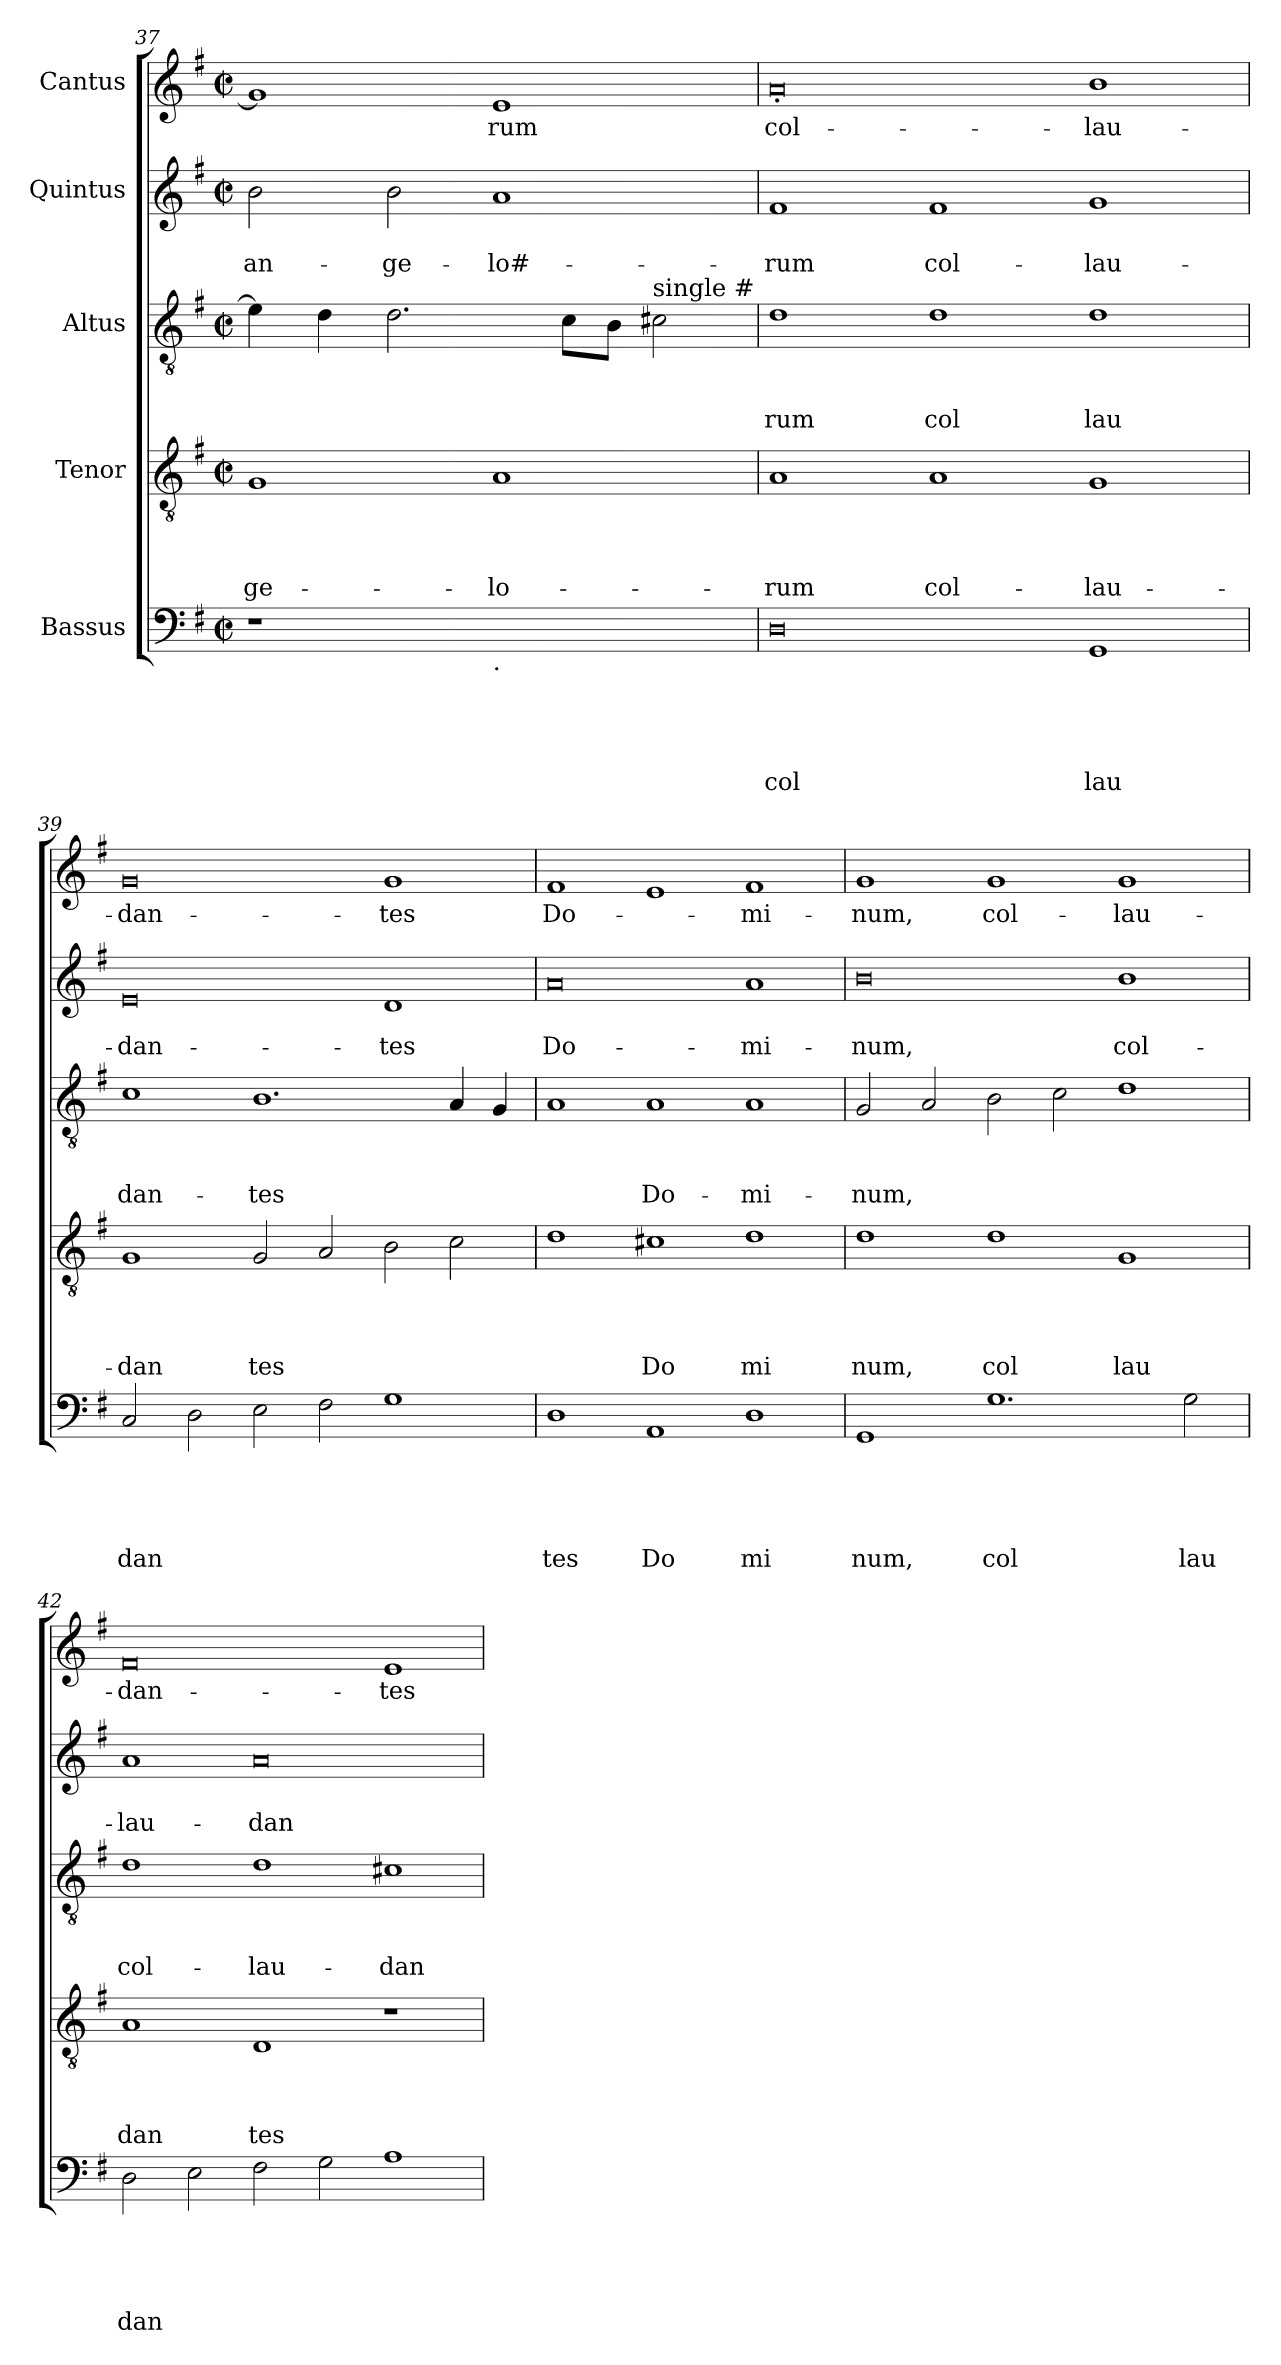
**kern	**text	**text	**text	**text	**text	**kern	**text	**text	**text	**text	**kern	**text	**text	**text	**kern	**text	**text	**kern	**text
*part5	*part5	*part5	*part5	*part5	*part5	*part4	*part4	*part4	*part4	*part4	*part3	*part3	*part3	*part3	*part2	*part2	*part2	*part1	*part1
*staff5	*staff5	*staff5	*staff5	*staff5	*staff5	*staff4	*staff4	*staff4	*staff4	*staff4	*staff3	*staff3	*staff3	*staff3	*staff2	*staff2	*staff2	*staff1	*staff1
*I"Bassus	*	*	*	*	*	*I"Tenor	*	*	*	*	*I"Altus	*	*	*	*I"Quintus	*	*	*I"Cantus	*
*clefF4	*	*	*	*	*	*clefGv2	*	*	*	*	*clefGv2	*	*	*	*clefG2	*	*	*clefG2	*
*k[f#]	*	*	*	*	*	*k[f#]	*	*	*	*	*k[f#]	*	*	*	*k[f#]	*	*	*k[f#]	*
*G:	*	*	*	*	*	*G:	*	*	*	*	*G:	*	*	*	*G:	*	*	*G:	*
*M2/2	*	*	*	*	*	*M2/2	*	*	*	*	*M2/2	*	*	*	*M2/2	*	*	*M2/2	*
*met(c|)	*	*	*	*	*	*met(c|)	*	*	*	*	*met(c|)	*	*	*	*met(c|)	*	*	*met(c|)	*
=37	=37	=37	=37	=37	=37	=37	=37	=37	=37	=37	=37	=37	=37	=37	=37	=37	=37	=37	=37
!	!	!	!	!	!	!	!	!	!	!LO:LY:b	!	!	!	!	!	!	!LO:LY:b	!	!
1r	.	.	.	.	.	1G	.	.	.	-ge-	4e\]	.	.	.	2b\	.	an-	1g]	.
.	.	.	.	.	.	.	.	.	.	.	4d\	.	.	.	.	.	.	.	.
!	!	!	!	!	!	!	!	!	!	!	!	!	!	!	!	!	!LO:LY:b	!	!
.	.	.	.	.	.	.	.	.	.	.	2.d\	.	.	.	2b\	.	-ge-	.	.
!LO:TX:b:t=.	!	!	!	!	!	!	!	!	!	!	!	!	!	!	!	!	!	!	!
!	!	!	!	!	!	!	!	!	!	!LO:LY:b	!	!	!	!	!	!	!LO:LY:b	!	!LO:LY:b
1ryy	.	.	.	.	.	1A	.	.	.	-lo-	.	.	.	.	1a	.	-lo#-	1e	-rum
.	.	.	.	.	.	.	.	.	.	.	8c\L	.	.	.	.	.	.	.	.
.	.	.	.	.	.	.	.	.	.	.	8B\J	.	.	.	.	.	.	.	.
!	!	!	!	!	!	!	!	!	!	!	!LO:TX:a:t=single #	!	!	!	!	!	!	!	!
.	.	.	.	.	.	.	.	.	.	.	2c#\	.	.	.	.	.	.	.	.
=38	=38	=38	=38	=38	=38	=38	=38	=38	=38	=38	=38	=38	=38	=38	=38	=38	=38	=38	=38
!	!	!	!	!	!LO:LY:b	!	!	!	!	!LO:LY:b	!	!	!	!LO:LY:b	!	!	!LO:LY:b	!	!LO:LY:b
0D	.	.	.	.	col	1A	.	.	.	-rum	1d	.	.	rum	1f#	.	-rum	0a'<	col-
!	!	!	!	!	!	!	!	!	!	!LO:LY:b	!	!	!	!LO:LY:b	!	!	!LO:LY:b	!	!
.	.	.	.	.	.	1A	.	.	.	col-	1d	.	.	col	1f#	.	col-	.	.
!	!	!	!	!	!LO:LY:b	!	!	!	!	!LO:LY:b	!	!	!	!LO:LY:b	!	!	!LO:LY:b	!	!LO:LY:b
1GG	.	.	.	.	lau	1G	.	.	.	-lau-	1d	.	.	lau	1g	.	-lau-	1b	-lau-
!!LO:LB:g=z
=39	=39	=39	=39	=39	=39	=39	=39	=39	=39	=39	=39	=39	=39	=39	=39	=39	=39	=39	=39
!	!	!	!	!	!LO:LY:b	!	!	!	!	!LO:LY:b	!	!	!	!LO:LY:b	!	!	!LO:LY:b	!	!LO:LY:b
2C/	.	.	.	.	dan	1G	.	.	.	-dan	1c	.	.	dan-	0e	.	-dan-	0g	-dan-
2D\	.	.	.	.	.	.	.	.	.	.	.	.	.	.	.	.	.	.	.
!	!	!	!	!	!	!	!	!	!	!LO:LY:b	!	!	!	!LO:LY:b	!	!	!	!	!
2E\	.	.	.	.	.	2G/	.	.	.	tes	1.B	.	.	-tes	.	.	.	.	.
2F#\	.	.	.	.	.	2A/	.	.	.	.	.	.	.	.	.	.	.	.	.
!	!	!	!	!	!	!	!	!	!	!	!	!	!	!	!	!	!LO:LY:b	!	!LO:LY:b
1G	.	.	.	.	.	2B\	.	.	.	.	.	.	.	.	1d	.	-tes	1g	-tes
.	.	.	.	.	.	2c\	.	.	.	.	4A/	.	.	.	.	.	.	.	.
.	.	.	.	.	.	.	.	.	.	.	4G/	.	.	.	.	.	.	.	.
=40	=40	=40	=40	=40	=40	=40	=40	=40	=40	=40	=40	=40	=40	=40	=40	=40	=40	=40	=40
!	!	!	!	!	!LO:LY:b	!	!	!	!	!	!	!	!	!	!	!	!LO:LY:b	!	!LO:LY:b
1D	.	.	.	.	tes	1d	.	.	.	.	1A	.	.	.	0a	.	Do-	1f#	Do-
!	!	!	!	!	!LO:LY:b	!	!	!	!	!LO:LY:b	!	!	!	!LO:LY:b	!	!	!	!	!
1AA	.	.	.	.	Do	1c#X	.	.	.	Do	1A	.	.	Do-	.	.	.	1e	.
!	!	!	!	!	!LO:LY:b	!	!	!	!	!LO:LY:b	!	!	!	!LO:LY:b	!	!	!LO:LY:b	!	!LO:LY:b
1D	.	.	.	.	mi	1d	.	.	.	mi	1A	.	.	-mi-	1a	.	-mi-	1f#	-mi-
=41	=41	=41	=41	=41	=41	=41	=41	=41	=41	=41	=41	=41	=41	=41	=41	=41	=41	=41	=41
!	!	!	!	!	!LO:LY:b	!	!	!	!	!LO:LY:b	!	!	!	!LO:LY:b	!	!	!LO:LY:b	!	!LO:LY:b
1GG	.	.	.	.	num,	1d	.	.	.	num,	2G/	.	.	-num,	0b	.	-num,	1g	-num,
.	.	.	.	.	.	.	.	.	.	.	2A/	.	.	.	.	.	.	.	.
!	!	!	!	!	!LO:LY:b	!	!	!	!	!LO:LY:b	!	!	!	!	!	!	!	!	!LO:LY:b
1.G	.	.	.	.	col	1d	.	.	.	col	2B\	.	.	.	.	.	.	1g	col-
.	.	.	.	.	.	.	.	.	.	.	2c\	.	.	.	.	.	.	.	.
!	!	!	!	!	!	!	!	!	!	!LO:LY:b	!	!	!	!	!	!	!LO:LY:b	!	!LO:LY:b
.	.	.	.	.	.	1G	.	.	.	lau	1d	.	.	.	1b	.	col-	1g	-lau-
!	!	!	!	!	!LO:LY:b	!	!	!	!	!	!	!	!	!	!	!	!	!	!
2G\	.	.	.	.	lau	.	.	.	.	.	.	.	.	.	.	.	.	.	.
=42	=42	=42	=42	=42	=42	=42	=42	=42	=42	=42	=42	=42	=42	=42	=42	=42	=42	=42	=42
!	!	!	!	!	!LO:LY:b	!	!	!	!	!LO:LY:b	!	!	!	!LO:LY:b	!	!	!LO:LY:b	!	!LO:LY:b
2D\	.	.	.	.	dan	1A	.	.	.	dan	1d	.	.	col-	1a	.	-lau-	0f#	-dan-
2E\	.	.	.	.	.	.	.	.	.	.	.	.	.	.	.	.	.	.	.
!	!	!	!	!	!	!	!	!	!	!LO:LY:b	!	!	!	!LO:LY:b	!	!	!LO:LY:b	!	!
2F#\	.	.	.	.	.	1D	.	.	.	tes	1d	.	.	-lau-	0a	.	-dan-	.	.
2G\	.	.	.	.	.	.	.	.	.	.	.	.	.	.	.	.	.	.	.
!	!	!	!	!	!	!	!	!	!	!	!	!	!	!LO:LY:b	!	!	!	!	!LO:LY:b
1A	.	.	.	.	.	1r	.	.	.	.	1c#X	.	.	-dan-	.	.	.	1e	-tes
=	=	=	=	=	=	=	=	=	=	=	=	=	=	=	=	=	=	=	=
*-	*-	*-	*-	*-	*-	*-	*-	*-	*-	*-	*-	*-	*-	*-	*-	*-	*-	*-	*-
